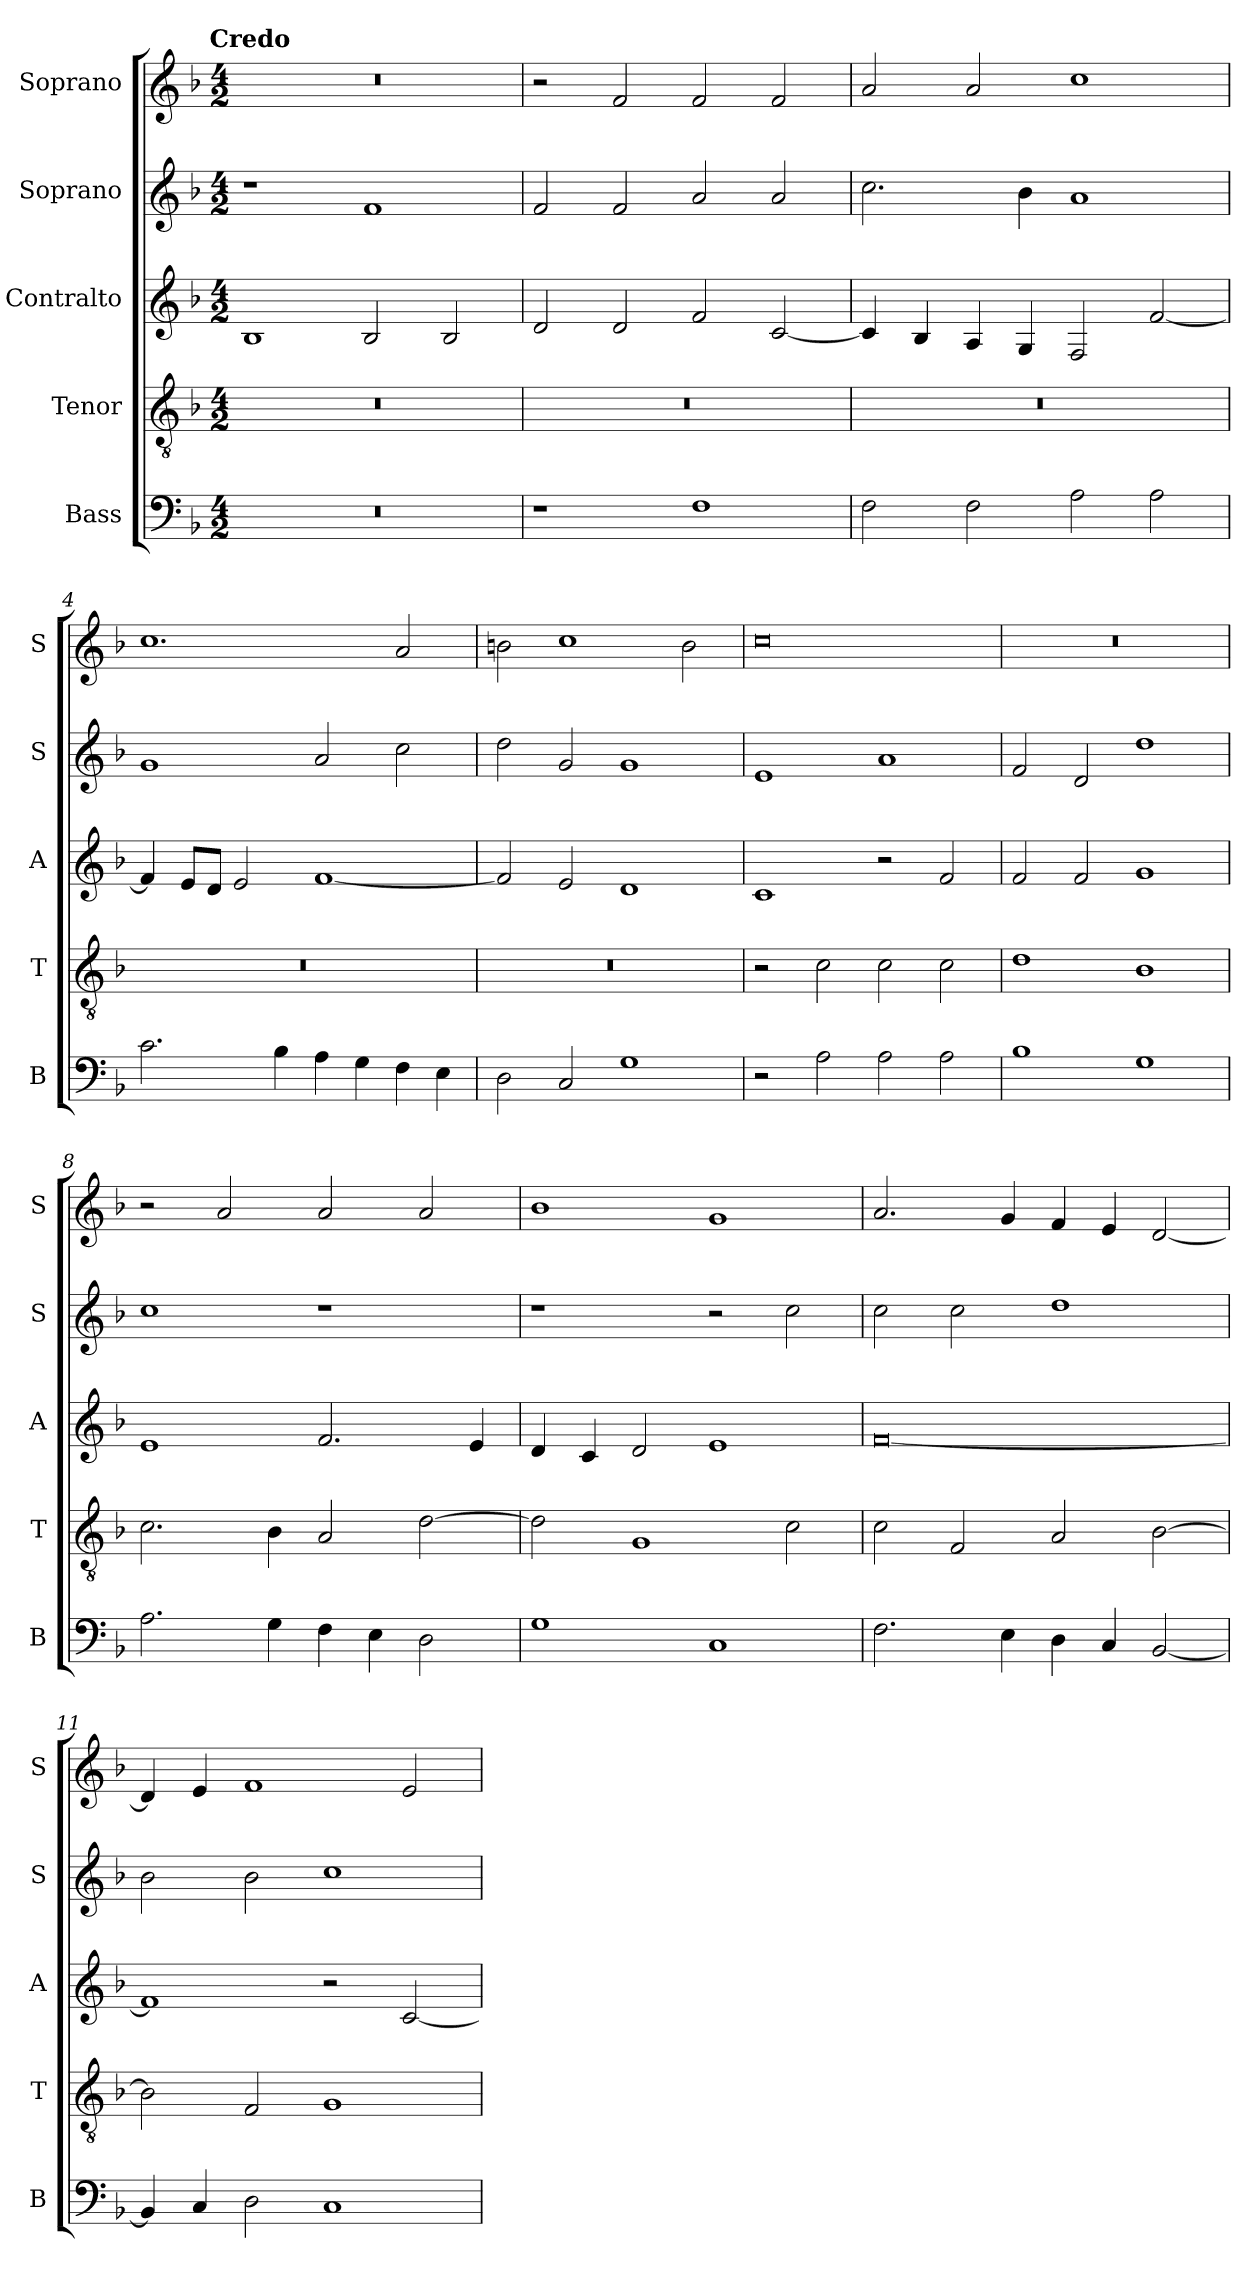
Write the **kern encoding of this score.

**kern	**kern	**kern	**kern	**kern
*part5	*part4	*part3	*part2	*part1
*staff5	*staff4	*staff3	*staff2	*staff1
*I"Bass	*I"Tenor	*I"Contralto	*I"Soprano	*I"Soprano
*I'B	*I'T	*I'A	*I'S	*I'S
*clefF4	*clefGv2	*clefG2	*clefG2	*clefG2
*k[b-]	*k[b-]	*k[b-]	*k[b-]	*k[b-]
*F:ion	*F:ion	*F:ion	*F:ion	*F:ion
!!LO:TX:omd:t=Credo
*M4/2	*M4/2	*M4/2	*M4/2	*M4/2
=1	=1	=1	=1	=1
0r	0r	1B-	1r	0r
.	.	2B-	1f	.
.	.	2B-	.	.
=2	=2	=2	=2	=2
1r	0r	2d	2f	2r
.	.	2d	2f	2f
1F	.	2f	2a	2f
.	.	[2c	2a	2f
=3	=3	=3	=3	=3
2F	0r	4c]	2.cc	2a
.	.	4B-	.	.
2F	.	4A	.	2a
.	.	4G	4b-	.
2A	.	2F	1a	1cc
2A	.	[2f	.	.
=4	=4	=4	=4	=4
2.c	0r	4f]	1g	1.cc
.	.	8e/L	.	.
.	.	8d/J	.	.
.	.	2e	.	.
4B-	.	.	.	.
4A	.	[1f	2a	.
4G	.	.	.	.
4F	.	.	2cc	2a
4E	.	.	.	.
=5	=5	=5	=5	=5
2D	0r	2f]	2dd	2bn
2C	.	2e	2g	1cc
1G	.	1d	1g	.
.	.	.	.	2b
=6	=6	=6	=6	=6
2r	2r	1c	1e	0cc
2A	2c	.	.	.
2A	2c	2r	1a	.
2A	2c	2f	.	.
=7	=7	=7	=7	=7
1B-	1d	2f	2f	0r
.	.	2f	2d	.
1G	1B-	1g	1dd	.
=8	=8	=8	=8	=8
2.A	2.c	1e	1cc	2r
.	.	.	.	2a
4G	4B-	.	.	.
4F	2A	2.f	1r	2a
4E	.	.	.	.
2D	[2d	.	.	2a
.	.	4e	.	.
=9	=9	=9	=9	=9
1G	2d]	4d	1r	1b-
.	.	4c	.	.
.	1G	2d	.	.
1C	.	1e	2r	1g
.	2c	.	2cc	.
=10	=10	=10	=10	=10
2.F	2c	[0f	2cc	2.a
.	2F	.	2cc	.
4E	.	.	.	4g
4D	2A	.	1dd	4f
4C	.	.	.	4e
[2BB-	[2B-	.	.	[2d
=11	=11	=11	=11	=11
4BB-]	2B-]	1f]	2b-	4d]
4C	.	.	.	4e
2D	2F	.	2b-	1f
1C	1G	2r	1cc	.
.	.	[2c	.	2e
=	=	=	=	=
*-	*-	*-	*-	*-
